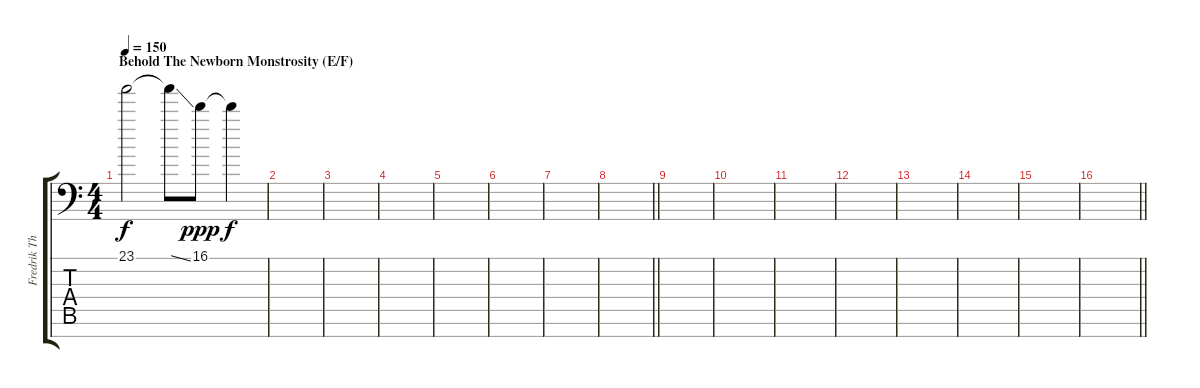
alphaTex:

\track ("Fredrik Thordendal (8 string Guitar in F" "Fredrik Th") {instrument distortionguitar}
\staff {score tabs}
\tuning (Bb3 Gb3 Db3 Ab2 Eb2 B1 F1) {hide}
\ts (4 4)
\section ("" "Behold The Newborn Monstrosity (E/F)")
\tempo 150
\clef f4
\ks c
23.1.2{dy f} 23.1{ss t}.8{volume 5} 16.1.8{dy ppp} 16.1{t}.4{dy f} |
|
|
|
|
|
|
\barLineRight lightlight
|
|
|
|
|
|
|
|
\barLineRight lightlight
